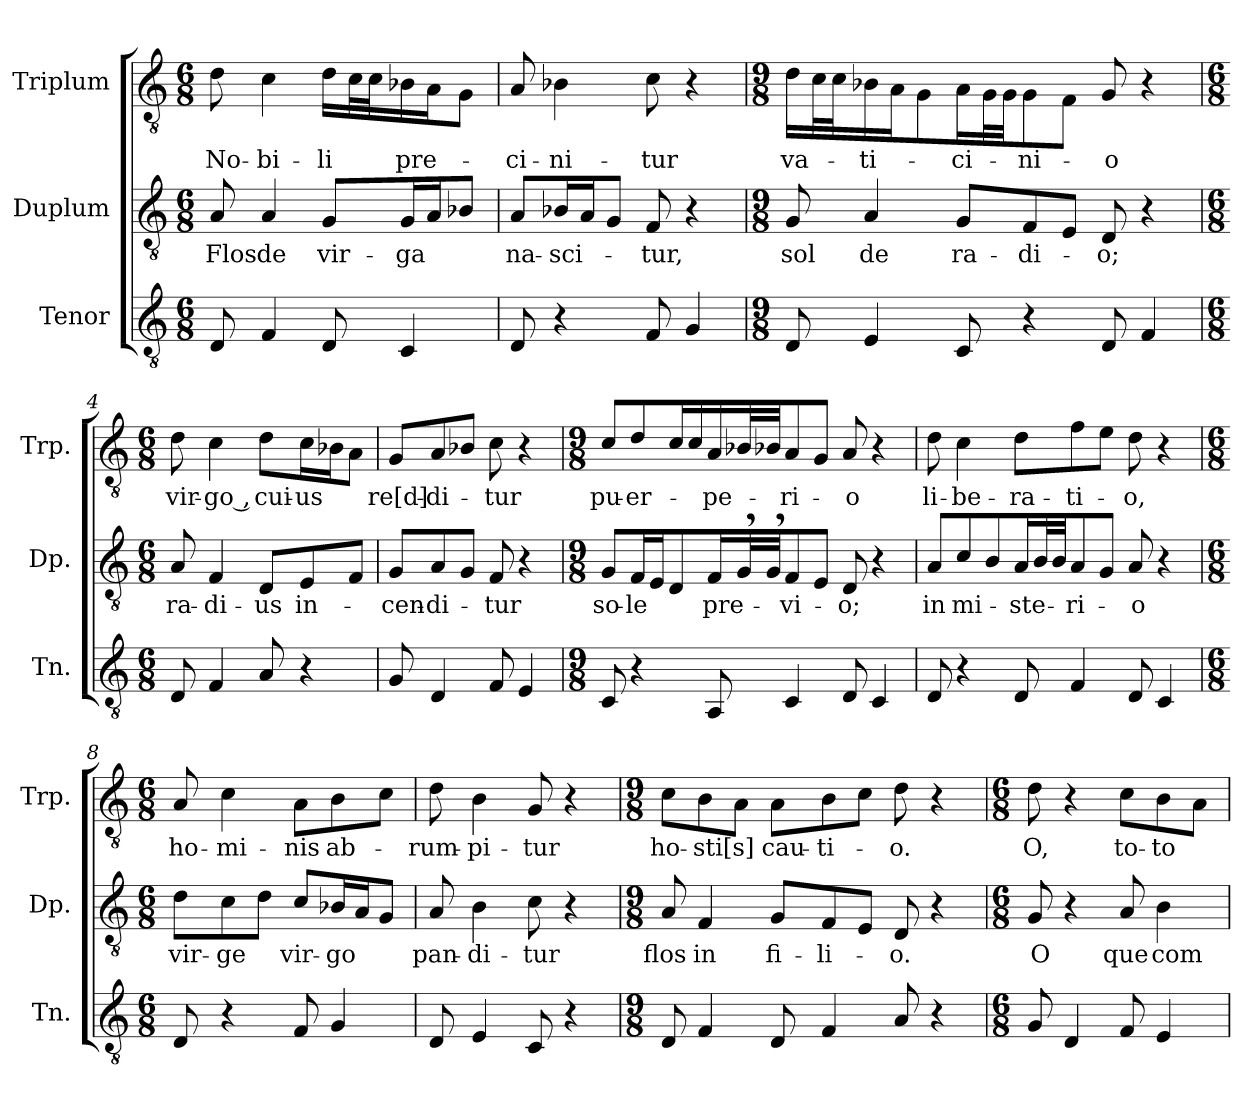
**kern	**kern	**text	**kern	**text
*part3	*part2	*part2	*part1	*part1
*staff3	*staff2	*staff2	*staff1	*staff1
*I"Tenor	*I"Duplum	*	*I"Triplum	*
*I'Tn.	*I'Dp.	*	*I'Trp.	*
*clefGv2	*clefGv2	*	*clefGv2	*
*k[]	*k[]	*	*k[]	*
*M6/8	*M6/8	*	*M6/8	*
=1	=1	=1	=1	=1
!	!	!LO:LY:b	!	!LO:LY:b
8D/	8A/	Flos	8d\	No-
!	!	!LO:LY:b	!	!LO:LY:b
4F/	4A/	de	4c\	-bi-
!	!	!LO:LY:b	!	!LO:LY:b
8D/	8G/L	vir-	16d\LL	-li
*	*	*	*tremolo	*
.	.	.	32c\	.
.	.	.	32c\	.
*	*	*	*Xtremolo	*
!	!	!LO:LY:b	!	!LO:LY:b
4C/	16G/L	-ga	16B-X\	pre-
.	16A/J	.	16A\J	.
.	8B-X/J	.	8G\J	.
=2	=2	=2	=2	=2
!	!	!LO:LY:b	!	!LO:LY:b
8D/	8A/L	na-	8A/	-ci-
!	!	!LO:LY:b	!	!LO:LY:b
4r	16B-X/L	-sci-	4B-X\	-ni-
.	16A/J	.	.	.
.	8G/J	.	.	.
!	!	!LO:LY:b	!	!LO:LY:b
8F/	8F/	-tur,	8c\	-tur
4G/	4r	.	4r	.
=3	=3	=3	=3	=3
*M9/8	*M9/8	*	*M9/8	*
!	!	!LO:LY:b	!	!LO:LY:b
8D/	8G/	sol	16d\LL	va-
*	*	*	*tremolo	*
.	.	.	32c\	.
.	.	.	32c\	.
*	*	*	*Xtremolo	*
!	!	!LO:LY:b	!	!LO:LY:b
4E/	4A/	de	16B-X\	-ti-
.	.	.	16A\J	.
.	.	.	8G\J	.
!	!	!LO:LY:b	!	!LO:LY:b
8C/	8G/L	ra-	16A/LL	-ci-
*	*	*	*tremolo	*
.	.	.	32G/	.
.	.	.	32G/JJJ	.
*	*	*	*Xtremolo	*
!	!	!LO:LY:b	!	!LO:LY:b
4r	8F/	-di-	8G/	-ni-
.	8E/J	.	8F/J	.
!	!	!LO:LY:b	!	!LO:LY:b
8D/	8D/	-o;	8G/	-o
4F/	4r	.	4r	.
=4	=4	=4	=4	=4
*M6/8	*M6/8	*	*M6/8	*
!	!	!LO:LY:b	!	!LO:LY:b
8D/	8A/	ra-	8d\	vir-
!	!	!LO:LY:b	!	!LO:LY:b
4F/	4F/	-di-	4c\	-go ,
!	!	!LO:LY:b	!	!LO:LY:b
8A/	8D/L	-us	8d\L	cui-
!	!	!LO:LY:b	!	!LO:LY:b
4r	8E/	in-	16c\L	-us
.	.	.	16B-X\J	.
.	8F/J	.	8A\J	.
!!LO:LB:g=z
=5	=5	=5	=5	=5
!	!	!LO:LY:b	!	!LO:LY:b
8G/	8G/L	-cen-	8G/L	re[d]-
!	!	!LO:LY:b	!	!LO:LY:b
4D/	8A/	-di-	8A/	-di-
.	8G/J	.	8B-X/J	.
!	!	!LO:LY:b	!	!LO:LY:b
8F/	8F/	-tur	8c\	-tur
4E/	4r	.	4r	.
=6	=6	=6	=6	=6
*M9/8	*M9/8	*	*M9/8	*
!	!	!LO:LY:b	!	!LO:LY:b
8C/	8G/L	so-	8c\L	pu-
!	!	!LO:LY:b	!	!LO:LY:b
4r	16F/L	-le	8d\	-er-
.	16E/J	.	.	.
*	*	*	*tremolo	*
.	8D/J	.	16c\	.
.	.	.	16c\JJ	.
*	*	*	*Xtremolo	*
!	!	!LO:LY:b	!	!LO:LY:b
8AA/	16F/LL	pre-	16A/LL	-pe-
*	*tremolo	*	*	*
*	*	*	*tremolo	*
.	32G,/	.	32B-X/	.
.	32G,/JJJ	.	32B-X/JJJ	.
*	*	*	*Xtremolo	*
*	*Xtremolo	*	*	*
!	!	!LO:LY:b	!	!LO:LY:b
4C/	8F/	-vi-	8A/	-ri-
.	8E/J	.	8G/J	.
!	!	!LO:LY:b	!	!LO:LY:b
8D/	8D/	-o;	8A/	-o
4C/	4r	.	4r	.
=7	=7	=7	=7	=7
!	!	!LO:LY:b	!	!LO:LY:b
8D/	8A\L	in	8d\	li-
!	!	!LO:LY:b	!	!LO:LY:b
4r	8c\	mi-	4c\	-be-
.	8B\J	.	.	.
!	!	!LO:LY:b	!	!LO:LY:b
8D/	16A/LL	-ste-	8d\L	-ra-
*	*tremolo	*	*	*
.	32B/	.	.	.
.	32B/JJJ	.	.	.
*	*Xtremolo	*	*	*
!	!	!LO:LY:b	!	!LO:LY:b
4F/	8A/	-ri-	8f\	-ti-
.	8G/J	.	8e\J	.
!	!	!LO:LY:b	!	!LO:LY:b
8D/	8A/	-o	8d\	-o,
4C/	4r	.	4r	.
=8	=8	=8	=8	=8
*M6/8	*M6/8	*	*M6/8	*
!	!	!LO:LY:b	!	!LO:LY:b
8D/	8d\L	vir-	8A/	ho-
!	!	!LO:LY:b	!	!LO:LY:b
4r	8c\	-ge	4c\	-mi-
.	8d\J	.	.	.
!	!	!LO:LY:b	!	!LO:LY:b
8F/	8c/L	vir-	8A\L	-nis
!	!	!LO:LY:b	!	!LO:LY:b
4G/	16B-i/L	-go	8B\	ab-
.	16A/J	.	.	.
.	8G/J	.	8c\J	.
!!LO:LB:g=z
=9	=9	=9	=9	=9
!	!	!LO:LY:b	!	!LO:LY:b
8D/	8A/	pan-	8d\	-rum-
!	!	!LO:LY:b	!	!LO:LY:b
4E/	4B\	-di-	4B\	-pi-
!	!	!LO:LY:b	!	!LO:LY:b
8C/	8c\	-tur	8G/	-tur
4r	4r	.	4r	.
=10	=10	=10	=10	=10
*M9/8	*M9/8	*	*M9/8	*
!	!	!LO:LY:b	!	!LO:LY:b
8D/	8A/	flos	8c\L	ho-
!	!	!LO:LY:b	!	!LO:LY:b
4F/	4F/	in	8B\	-sti[s]
.	.	.	8A\J	.
!	!	!LO:LY:b	!	!LO:LY:b
8D/	8G/L	fi-	8A\L	cau-
!	!	!LO:LY:b	!	!LO:LY:b
4F/	8F/	-li-	8B\	-ti-
.	8E/J	.	8c\J	.
!	!	!LO:LY:b	!	!LO:LY:b
8A/	8D/	-o.	8d\	-o.
4r	4r	.	4r	.
=11	=11	=11	=11	=11
*M6/8	*M6/8	*	*M6/8	*
!	!	!LO:LY:b	!	!LO:LY:b
8G/	8G/	O	8d\	O,
4D/	4r	.	4r	.
!	!	!LO:LY:b	!	!LO:LY:b
8F/	8A/	que	8c\L	to-
!	!	!LO:LY:b	!	!LO:LY:b
4E/	4B\	com-	8B\	-to
.	.	.	8A\J	.
=	=	=	=	=
*-	*-	*-	*-	*-
